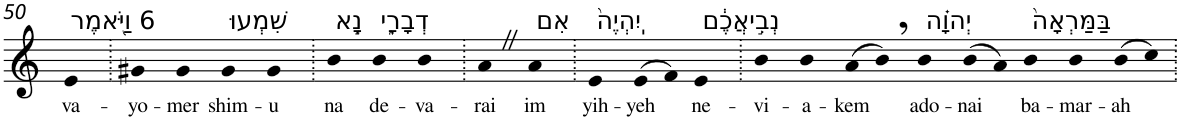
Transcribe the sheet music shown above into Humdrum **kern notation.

**kern	**text
*part1	*part1
*staff1	*staff1
*I"Piano	*
*I'Pno	*
!!LO:PB:g=z
*clefG2	*
*k[]	*
=50	=50
!LO:TX:a:t=6 וַיֹּ֖אמֶר	!
!	!LO:LY:b
4e	va-
=51.	=51.
!	!LO:LY:b
4g#X	-yo-
!	!LO:LY:b
4g#	-mer
!LO:TX:a:t=שִׁמְעוּ	!
!	!LO:LY:b
4g#	shim-
!	!LO:LY:b
4g#	-u
=52.	=52.
!LO:TX:a:t=נָ֣א	!
!	!LO:LY:b
4b	na
!LO:TX:a:t=דְבָרָ֑י	!
!	!LO:LY:b
4b	de-
!	!LO:LY:b
4b	-va-
=53.	=53.
!	!LO:LY:b
4aZ	-rai
!LO:TX:a:t=אִם	!
!	!LO:LY:b
4a	im
=54.	=54.
!LO:TX:a:t=יִֽהְיֶה֙	!
!	!LO:LY:b
4e	yih-
!	!LO:LY:b
(>8e	-yeh
8f)	.
!LO:TX:a:t=נְבִ֣יאֲכֶ֔ם	!
!	!LO:LY:b
4e	ne-
=55.	=55.
!	!LO:LY:b
4b	-vi-
!	!LO:LY:b
4b	-a-
!	!LO:LY:b
(>8a	-kem
8b,)	.
!LO:TX:a:t=יְהוָ֗ה	!
!	!LO:LY:b
4b	ado-
!	!LO:LY:b
(>8b	-nai
8a)	.
!LO:TX:a:t=בַּמַּרְאָה֙	!
!	!LO:LY:b
4b	ba-
!	!LO:LY:b
4b	-mar-
!	!LO:LY:b
(>8b	-ah
8cc)	.
=.	=.
*-	*-
